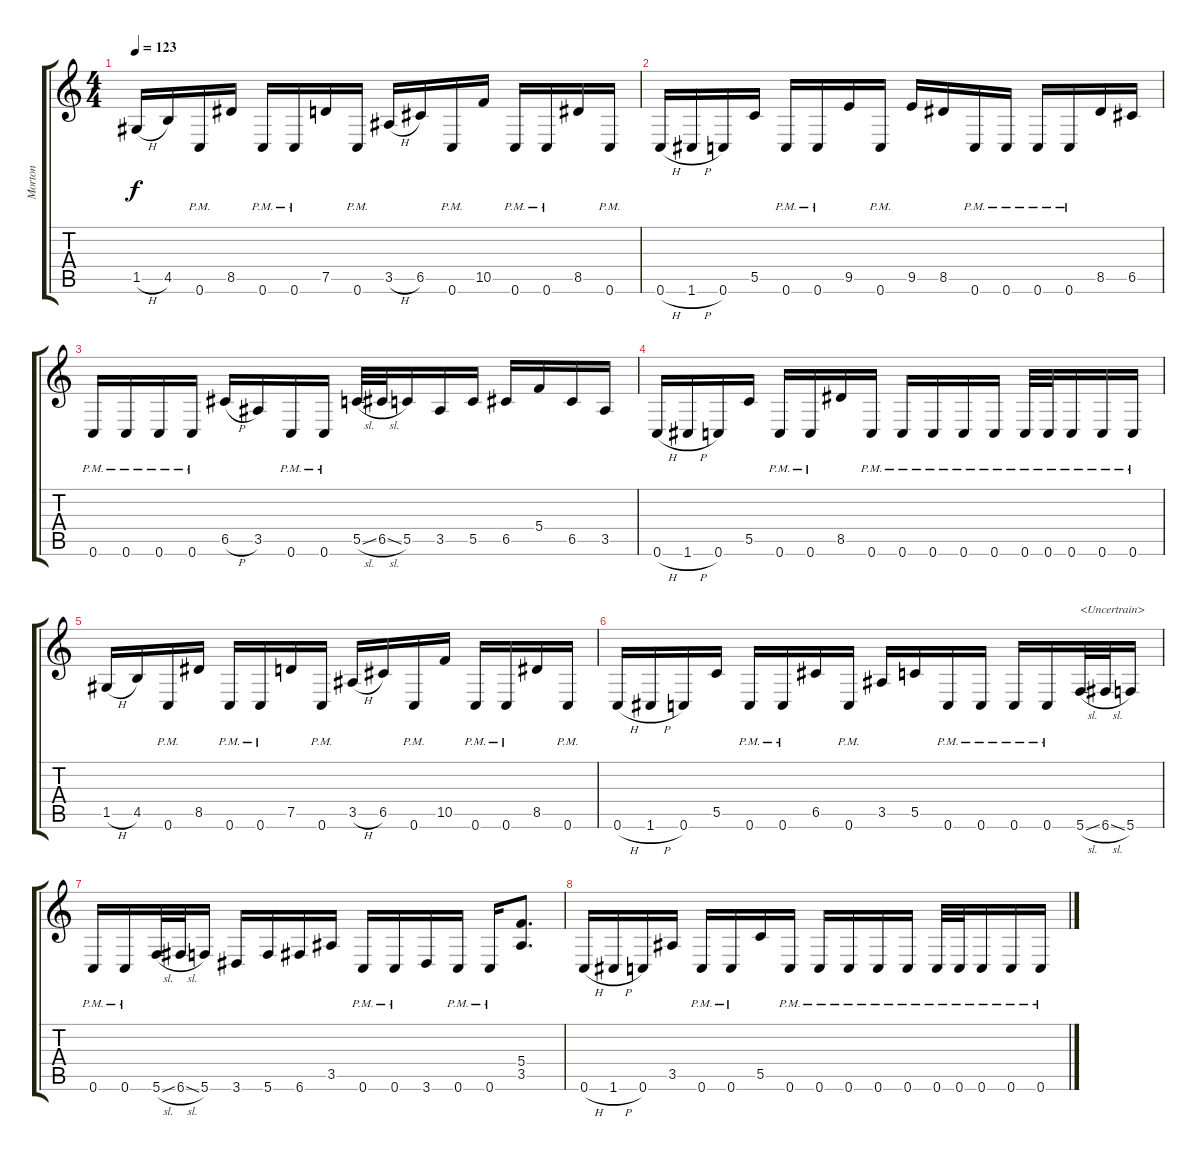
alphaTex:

\track ("Morton" "Morton") {instrument distortionguitar}
\staff {score tabs}
\tuning (D4 A3 F3 C3 G2 C2) {hide}
\ts (4 4)
\tempo 123
\clef g2
\ks c
1.5{h}.16{dy f} 4.5.16 0.6{pm}.16 8.5.16 0.6{pm}.16 0.6{pm}.16 7.5.16 0.6{pm}.16 3.5{h}.16 6.5.16 0.6{pm}.16 10.5.16 0.6{pm}.16 0.6{pm}.16 8.5.16 0.6{pm}.16 |
0.6{h}.16 1.6{h}.16 0.6.16 5.5.16 0.6{pm}.16 0.6{pm}.16 9.5.16 0.6{pm}.16 9.5.16 8.5.16 0.6{pm}.16 0.6{pm}.16 0.6{pm}.16 0.6{pm}.16 8.5.16 6.5.16 |
0.6{pm}.16 0.6{pm}.16 0.6{pm}.16 0.6{pm}.16 6.5{h}.16 3.5.16 0.6{pm}.16 0.6{pm}.16 5.5{sl}.32 6.5{sl}.32 5.5.16 3.5.16 5.5.16 6.5.16 5.4.16 6.5.16 3.5.16 |
0.6{h}.16 1.6{h}.16 0.6.16 5.5.16 0.6{pm}.16 0.6{pm}.16 8.5.16 0.6{pm}.16 0.6{pm}.16 0.6{pm}.16 0.6{pm}.16 0.6{pm}.16 0.6{pm}.32 0.6{pm}.32 0.6{pm}.16 0.6{pm}.16 0.6{pm}.16 |
1.5{h}.16 4.5.16 0.6{pm}.16 8.5.16 0.6{pm}.16 0.6{pm}.16 7.5.16 0.6{pm}.16 3.5{h}.16 6.5.16 0.6{pm}.16 10.5.16 0.6{pm}.16 0.6{pm}.16 8.5.16 0.6{pm}.16 |
0.6{h}.16 1.6{h}.16 0.6.16 5.5.16 0.6{pm}.16 0.6{pm}.16 6.5.16 0.6{pm}.16 3.5.16 5.5.16 0.6{pm}.16 0.6{pm}.16 0.6{pm}.16 0.6{pm}.16 5.6{sl}.32{txt "<Uncertrain>"} 6.6{sl}.32 5.6.16 |
0.6{pm}.16 0.6{pm}.16 5.6{sl}.32 6.6{sl}.32 5.6.16 3.6.16 5.6.16 6.6.16 3.5.16 0.6{pm}.16 0.6{pm}.16 3.6.16 0.6{pm}.16 0.6{pm}.16 (5.4 3.5).8{d} |
0.6{h}.16 1.6{h}.16 0.6.16 3.5.16 0.6{pm}.16 0.6{pm}.16 5.5.16 0.6{pm}.16 0.6{pm}.16 0.6{pm}.16 0.6{pm}.16 0.6{pm}.16 0.6{pm}.32 0.6{pm}.32 0.6{pm}.16 0.6{pm}.16 0.6{pm}.16
